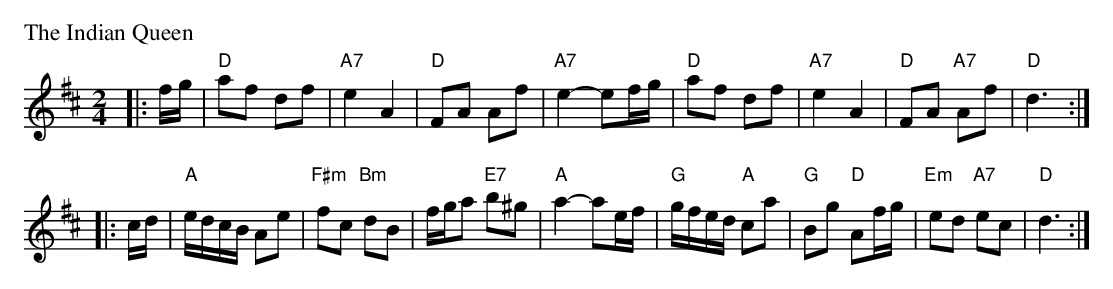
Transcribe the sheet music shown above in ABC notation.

X:1
P: The Indian Queen
M: 2/4
L: 1/16
K: D
|: fg \
| "D"a2f2 d2f2 | "A7"e4 A4 | "D"F2A2 A2f2 | "A7"e4- e2fg \
| "D"a2f2 d2f2 | "A7"e4 A4 | "D"F2A2 "A7"A2f2 | "D"d6 :|
|: cd \
| "A"edcB A2e2 | "F#m "f2c2 "Bm"d2B2 | fga2 "E7"b2^g2 | "A"a4- a2ef \
| "G"gfed "A"c2a2 | "G"B2g2 "D"A2fg | "Em"e2d2 "A7"e2c2 | "D"d6 :|
